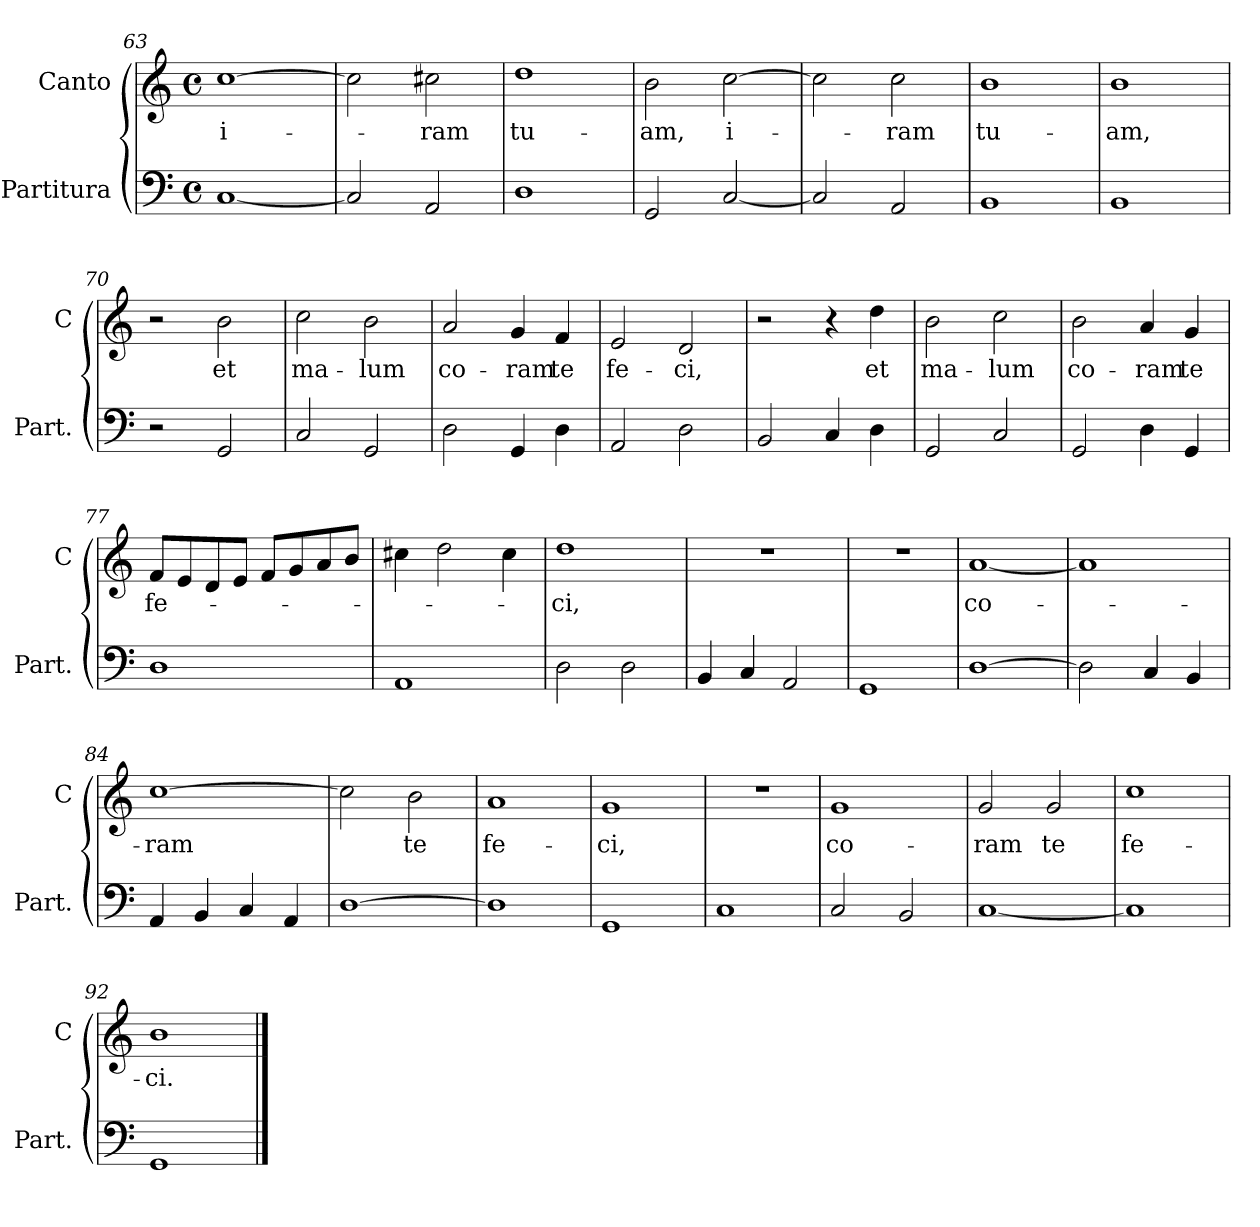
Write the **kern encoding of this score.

**kern	**kern	**text
*part2	*part1	*part1
*staff2	*staff1	*staff1
*I"Partitura	*I"Canto	*
*I'Part.	*I'C	*
*clefF4	*clefG2	*
*k[]	*k[]	*
*M4/4	*M4/4	*
*met(c)	*met(c)	*
=63	=63	=63
[1C	[1cc	i-
=64	=64	=64
2C/]	2cc\]	.
2AA/	2cc#X\	-ram
=65	=65	=65
1D	1dd	tu-
=66	=66	=66
2GG/	2b\	-am,
[2C/	[2cc\	i-
=67	=67	=67
2C/]	2cc\]	.
2AA/	2cc\	-ram
=68	=68	=68
1BB	1b	tu-
=69	=69	=69
1BB	1b	-am,
=70	=70	=70
2r	2r	.
2GG/	2b\	et
=71	=71	=71
2C/	2cc\	ma-
2GG/	2b\	-lum
=72	=72	=72
2D\	2a/	co-
4GG/	4g/	-ram
4D\	4f/	te
=73	=73	=73
2AA/	2e/	fe-
2D\	2d/	-ci,
=74	=74	=74
2BB>/	2r	.
4C/	4r	.
4D\	4dd\	et
=75	=75	=75
2GG/	2b\	ma-
2C/	2cc\	-lum
=76	=76	=76
2GG/	2b\	co-
4D\	4a/	-ram
4GG/	4g/	te
=77	=77	=77
1D	8f/L	fe-
.	8e/	.
.	8d/	.
.	8e/J	.
.	8f/L	.
.	8g/	.
.	8a/	.
.	8b/J	.
=78	=78	=78
1AA	4cc#X\	.
.	2dd\	.
.	4cc#\	.
=79	=79	=79
2D\	1dd	-ci,
2D\	.	.
=80	=80	=80
4BB>/	1r	.
4C/	.	.
2AA/	.	.
=81	=81	=81
1GG	1r	.
=82	=82	=82
[1D	[1a	co-
=83	=83	=83
2D\]	1a]	.
4C>/	.	.
4BB/	.	.
=84	=84	=84
4AA/	[1cc	-ram
4BB/	.	.
4C/	.	.
4AA/	.	.
=85	=85	=85
[1D	2cc\]	.
.	2b\	te
=86	=86	=86
1D]	1a	fe-
=87	=87	=87
1GG	1g	-ci,
=88	=88	=88
1C	1r	.
=89	=89	=89
2C/	1g	co-
2BB>/	.	.
=90	=90	=90
[1C	2g/	-ram
.	2g/	te
=91	=91	=91
1C]	1cc	fe-
=92	=92	=92
1GG	1b	-ci.
==	==	==
*-	*-	*-
